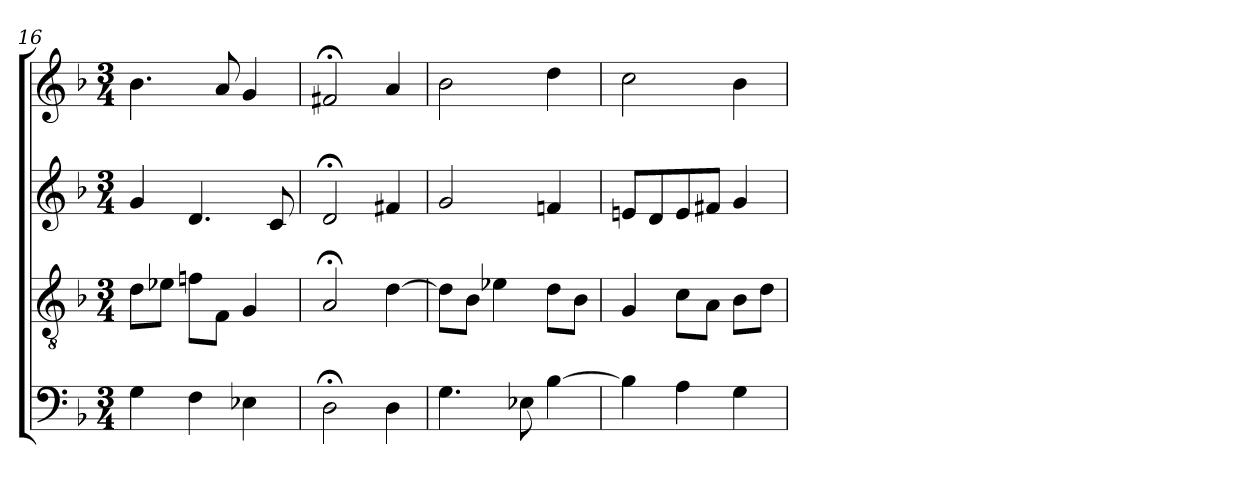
**kern	**kern	**kern	**kern
*part4	*part3	*part2	*part1
*staff4	*staff3	*staff2	*staff1
*clefF4	*clefGv2	*clefG2	*clefG2
*k[b-]	*k[b-]	*k[b-]	*k[b-]
*G:dor	*G:dor	*G:dor	*G:dor
*M3/4	*M3/4	*M3/4	*M3/4
*MM100	*MM100	*MM100	*MM100
=16	=16	=16	=16
4G	8dL	4g	4.b-
.	8e-XJ	.	.
4F	8fnL	4.d	.
.	8FJ	.	8a
4E-X	4G	.	4g
.	.	8c	.
=17	=17	=17	=17
2D;<	2A;<	2d;<	2f#X;<
4D	[4d	4f#X	4a
=18	=18	=18	=18
4.G	8dL]	2g	2b-
.	8B-J	.	.
.	4e-X	.	.
8E-X	.	.	.
[4B-	8dL	4fn	4dd
.	8B-J	.	.
=19	=19	=19	=19
4B-]	4G	8enL	2cc
.	.	8d	.
4A	8cL	8e	.
.	8AJ	8f#XJ	.
4G	8B-L	4g	4b-
.	8dJ	.	.
=	=	=	=
*-	*-	*-	*-
